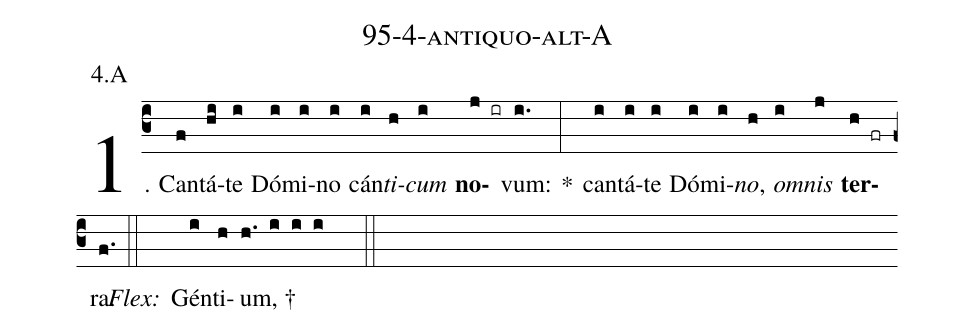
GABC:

name: 95-4-antiquo-alt-A;
annotation: 4.A;
%%
(c3)1. Can(f)tá(hi)te(i) Dó(i)mi(i)no(i) cán(i)<i>ti</i>(h)<i>cum</i>(i) <b>no</b>(j ir)vum:(i.) *(:) can(i)tá(i)te(i) Dó(i)mi(i)<i>no</i>,(h) <i>om</i>(i)<i>nis</i>(j) <b>ter</b>(h fr)ra.(f.) (::)
<i>Flex:</i>()  Gén(i)ti(h)um, †(h. i i i  ::)
